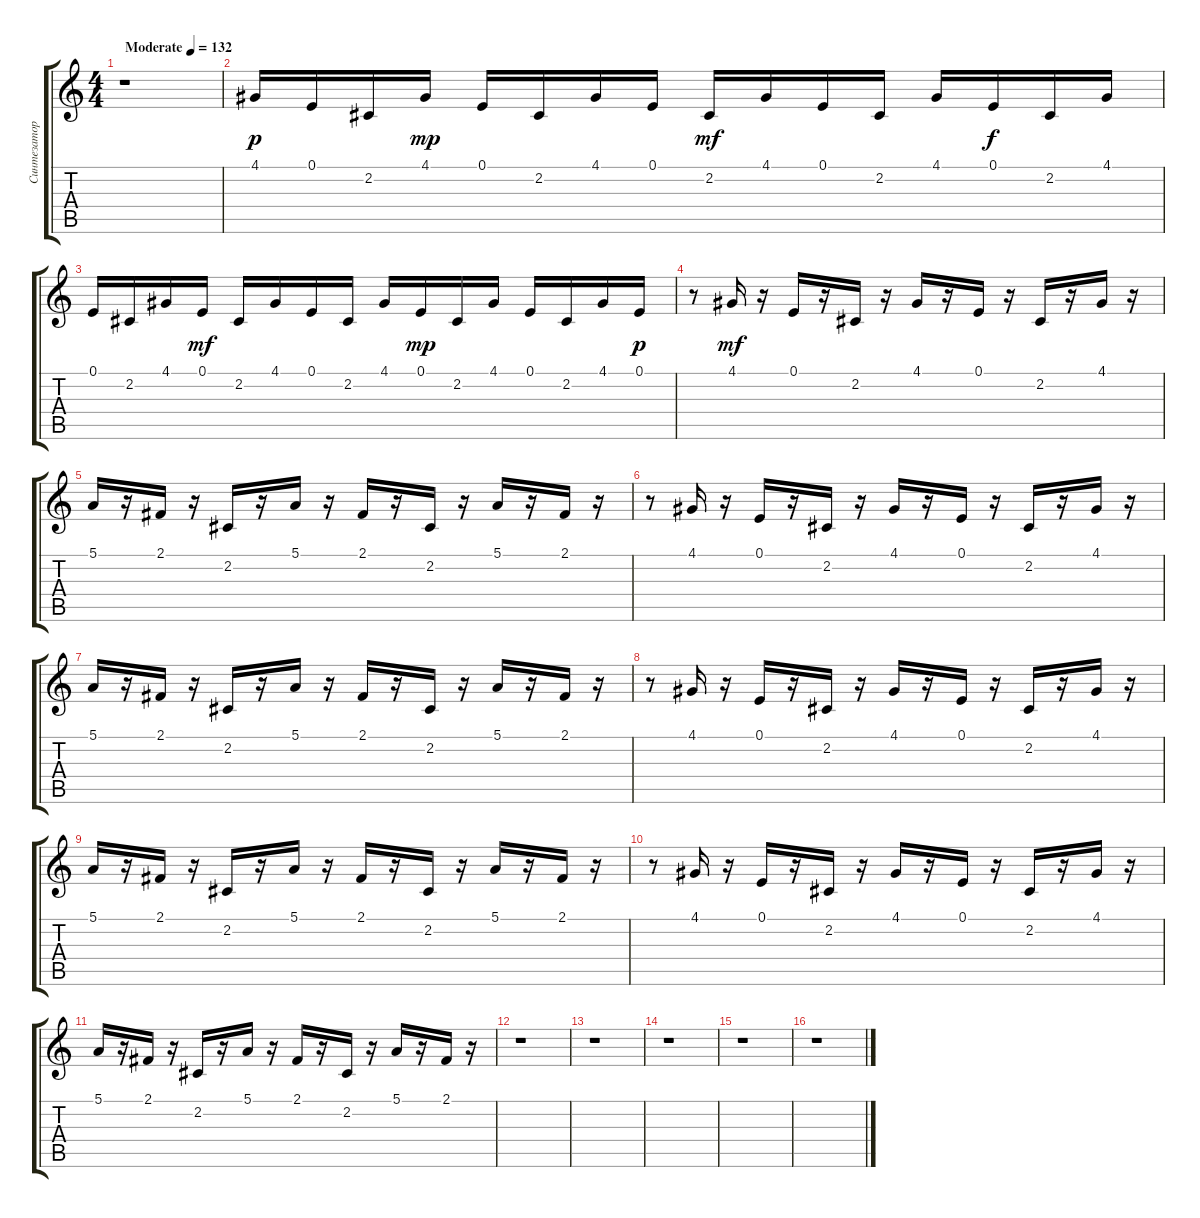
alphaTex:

\track ("Синтезатор " "Синтезатор") {instrument lead2sawtooth}
\staff {score tabs}
\tuning (E4 B3 G3 D3 A2 E2) {hide}
\ts (4 4)
\tempo (132 "Moderate")
\clef g2
\ks c
r.1{dy p instrument lead2sawtooth} |
4.1.16 0.1.16{balance 1} 2.2.16{balance 2} 4.1.16{dy mp balance 3} 0.1.16{balance 4} 2.2.16{balance 5} 4.1.16{balance 6} 0.1.16{balance 7} 2.2.16{dy mf balance 8} 4.1.16{balance 9} 0.1.16{balance 10} 2.2.16{balance 11} 4.1.16{balance 12} 0.1.16{dy f balance 13} 2.2.16{balance 14} 4.1.16{balance 15} |
0.1.16{balance 16} 2.2.16{balance 15} 4.1.16{balance 14} 0.1.16{dy mf balance 13} 2.2.16{balance 12} 4.1.16{balance 11} 0.1.16{balance 10} 2.2.16{balance 9} 4.1.16{balance 8} 0.1.16{dy mp balance 8} 2.2.16{balance 6} 4.1.16{balance 6} 0.1.16{balance 4} 2.2.16{balance 4} 4.1.16{balance 3} 0.1.16{dy p balance 2} |
r.8 4.1.16{dy mf balance 8} r.16 0.1.16 r.16 2.2.16 r.16 4.1.16 r.16 0.1.16 r.16 2.2.16 r.16 4.1.16 r.16 |
5.1.16 r.16 2.1.16 r.16 2.2.16 r.16 5.1.16 r.16 2.1.16 r.16 2.2.16 r.16 5.1.16 r.16 2.1.16 r.16 |
r.8 4.1.16 r.16 0.1.16 r.16 2.2.16 r.16 4.1.16 r.16 0.1.16 r.16 2.2.16 r.16 4.1.16 r.16 |
5.1.16 r.16 2.1.16 r.16 2.2.16 r.16 5.1.16 r.16 2.1.16 r.16 2.2.16 r.16 5.1.16 r.16 2.1.16 r.16 |
r.8 4.1.16 r.16 0.1.16 r.16 2.2.16 r.16 4.1.16 r.16 0.1.16 r.16 2.2.16 r.16 4.1.16 r.16 |
5.1.16 r.16 2.1.16 r.16 2.2.16 r.16 5.1.16 r.16 2.1.16 r.16 2.2.16 r.16 5.1.16 r.16 2.1.16 r.16 |
r.8 4.1.16 r.16 0.1.16 r.16 2.2.16 r.16 4.1.16 r.16 0.1.16 r.16 2.2.16 r.16 4.1.16 r.16 |
5.1.16 r.16 2.1.16 r.16 2.2.16 r.16 5.1.16 r.16 2.1.16 r.16 2.2.16 r.16 5.1.16 r.16 2.1.16 r.16 |
r.1 |
r.1 |
r.1 |
r.1 |
r.1
